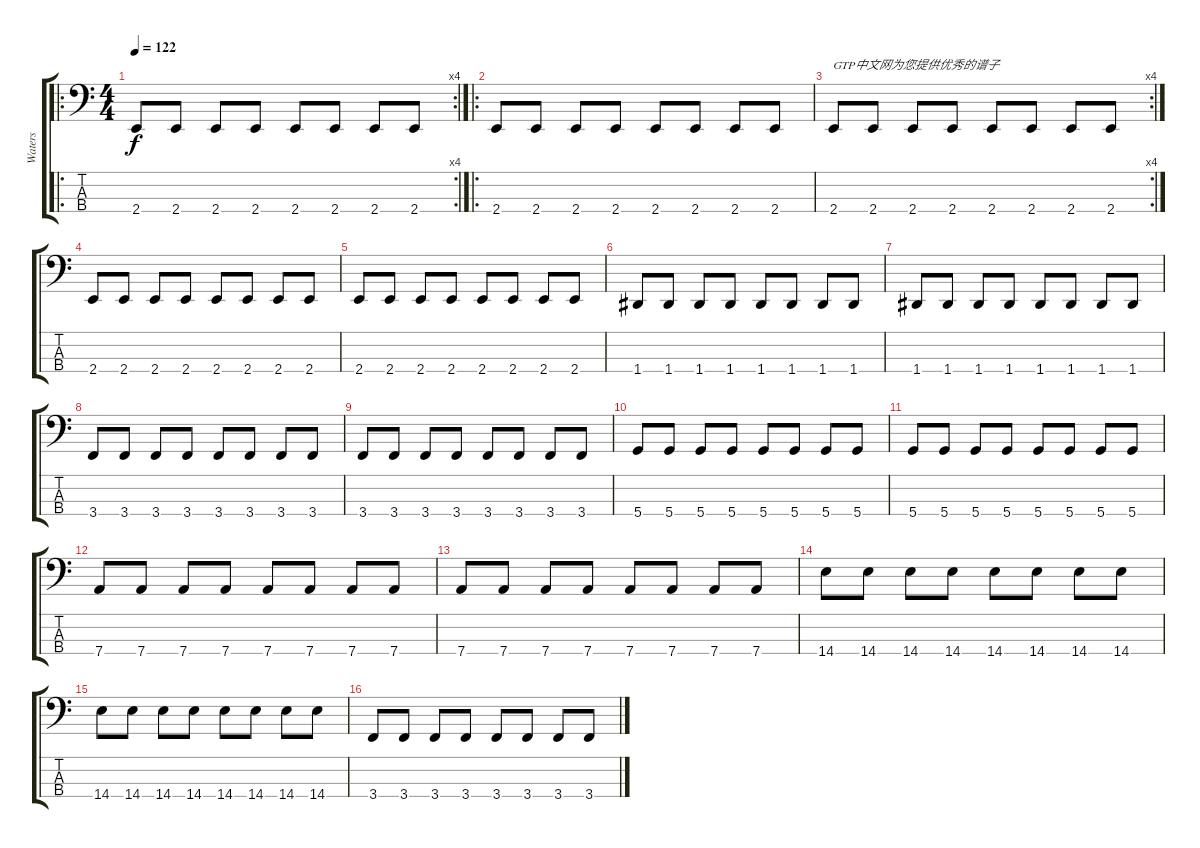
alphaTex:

\track ("Waters" "Waters") {instrument electricbasspick}
\staff {score tabs}
\tuning (G2 D2 A1 D1) {hide}
\ro
\rc 4
\ts (4 4)
\tempo 122
\clef f4
\ks c
2.4.8{dy f instrument electricbasspick} 2.4.8 2.4.8 2.4.8 2.4.8 2.4.8 2.4.8 2.4.8 |
\ro
2.4.8 2.4.8 2.4.8 2.4.8 2.4.8 2.4.8 2.4.8 2.4.8 |
\rc 4
2.4.8{txt "GTP中文网为您提供优秀的谱子"} 2.4.8 2.4.8 2.4.8 2.4.8 2.4.8 2.4.8 2.4.8 |
2.4.8 2.4.8 2.4.8 2.4.8 2.4.8 2.4.8 2.4.8 2.4.8 |
2.4.8 2.4.8 2.4.8 2.4.8 2.4.8 2.4.8 2.4.8 2.4.8 |
1.4.8 1.4.8 1.4.8 1.4.8 1.4.8 1.4.8 1.4.8 1.4.8 |
1.4.8 1.4.8 1.4.8 1.4.8 1.4.8 1.4.8 1.4.8 1.4.8 |
3.4.8 3.4.8 3.4.8 3.4.8 3.4.8 3.4.8 3.4.8 3.4.8 |
3.4.8 3.4.8 3.4.8 3.4.8 3.4.8 3.4.8 3.4.8 3.4.8 |
5.4.8 5.4.8 5.4.8 5.4.8 5.4.8 5.4.8 5.4.8 5.4.8 |
5.4.8 5.4.8 5.4.8 5.4.8 5.4.8 5.4.8 5.4.8 5.4.8 |
7.4.8 7.4.8 7.4.8 7.4.8 7.4.8 7.4.8 7.4.8 7.4.8 |
7.4.8 7.4.8 7.4.8 7.4.8 7.4.8 7.4.8 7.4.8 7.4.8 |
14.4.8 14.4.8 14.4.8 14.4.8 14.4.8 14.4.8 14.4.8 14.4.8 |
14.4.8 14.4.8 14.4.8 14.4.8 14.4.8 14.4.8 14.4.8 14.4.8 |
3.4.8 3.4.8 3.4.8 3.4.8 3.4.8 3.4.8 3.4.8 3.4.8
